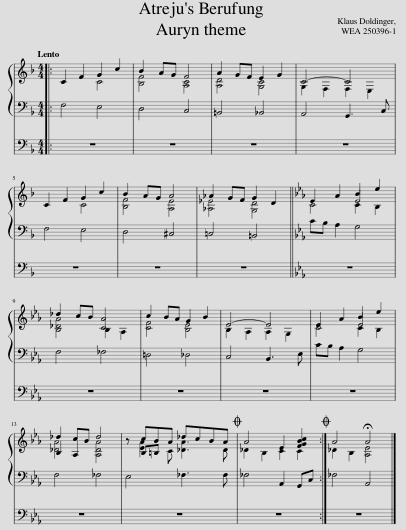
X:1
%%score { ( 1 2 4 ) | 3 }
L:1/8
Q:1/4=52
M:4/4
I:linebreak $
K:F
V:1 treble
V:2 treble
V:4 treble
V:3 bass
V:1
|: C2 F2 G2 c2 | B2 AG F4 | A2 GF E2 G2 | C4- C4 |$ C2 F2 G2 c2 | %5
 B2 AG A4 | _A2 GF G2 D2 ||[K:Eb] E2 A2 B2 e2 |$ _d2 cB [CA]4 | c2 BA G2 B2 | %10
 E4- E4 | E2 A2 B2 e2 |$ _d2 cB d4 | z cBA _dcBA |O A4 E2 [FGBc]2 :| %15
O A4 !fermata!A4 |] %16
V:2
|: x4 C4 | [B,F]4 [A,C]4 | [A,D]4 [G,C]4 | G,2 F,2 F,2 E,2 |$ x4 C4 | %5
 [B,F]4 [A,E]4 | [_A,_E]4 [G,D]4 ||[K:Eb] C4 C2 B,2 |$ [B,_DA]4 B,2 A,2 | [CF]4 [B,E]4 | %10
 B,2 A,2 A,2 G,2 | C4 C2 B,2 |$ [_DA]4 [A,DA]4 | x [EA]2 C [_DA]3 D | _D2 B,2 C2 C2 :| %15
 _D2 B,2 [A,E]4 |] %16
V:3
|: F,4 E,4 | D,4 C,4 | =B,,4 _B,,4 | A,,4 G,,3 C, |$ F,4 E,4 | %5
 D,4 ^C,4 | =C,4 =B,,4 ||[K:Eb] CB, A,2 G,4 |$ F,4 _F,4 | =D,4 _D,4 | %10
 C,4 B,,3 E, | CB, A,2 G,4 |$ F,4 _F,4 | E,4 _F,3 F, | _F,4 A,,2 G,,C, :| %15
 _F,4 A,,4 |] %16
V:4
|: x8 | x8 | x8 | x8 |$ x8 | %5
 x8 | x8 ||[K:Eb] x4 E4 |$ x8 | x8 | %10
 x8 | x4 E4 |$ B,2 A,2 x4 | x B,=B, x5 | x8 :| %15
 x8 |] %16
